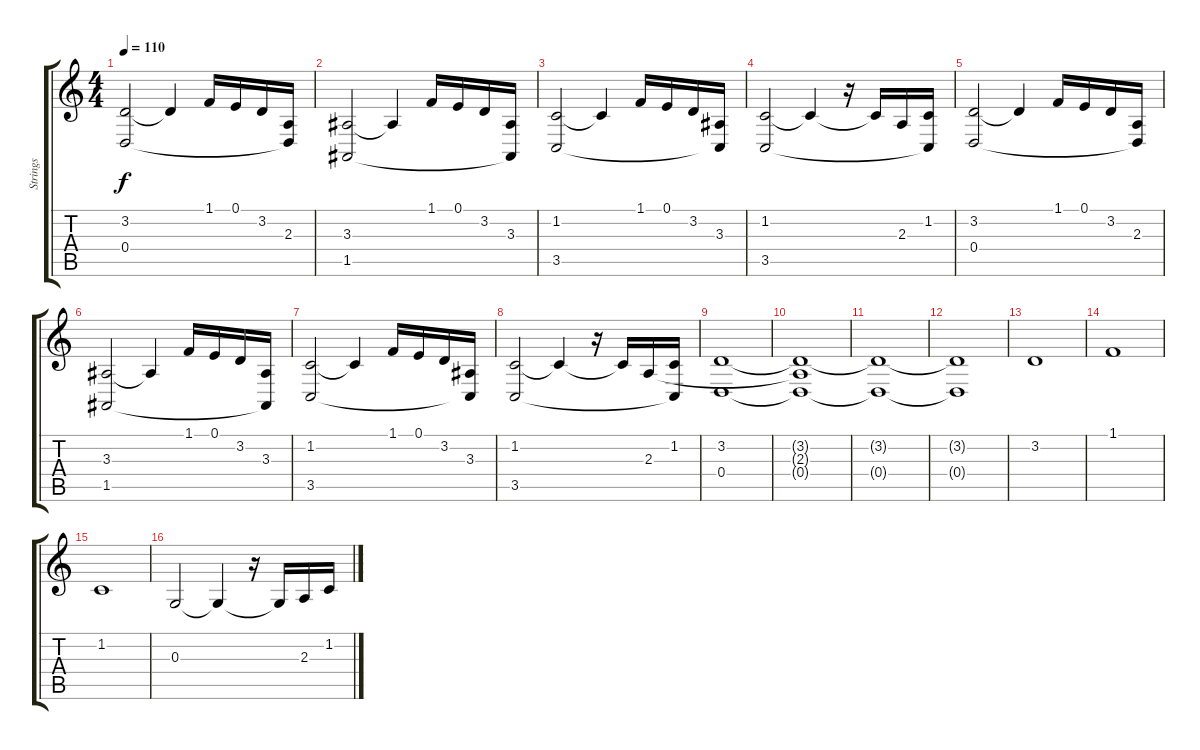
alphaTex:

\track ("Strings" "Strings") {instrument stringensemble1}
\staff {score tabs}
\tuning (E4 B3 G3 D3 A2 E2) {hide}
\ts (4 4)
\tempo 110
\clef g2
\ks c
(3.2 0.4).2{dy f} 3.2{t}.4 1.1.16 0.1.16 3.2.16 (2.3 0.4{t}).16 |
(3.3 1.5).2 3.3{t}.4 1.1.16 0.1.16 3.2.16 (3.3 1.5{t}).16 |
(1.2 3.5).2 1.2{t}.4 1.1.16 0.1.16 3.2.16 (3.3 3.5{t}).16 |
(1.2 3.5).2 1.2{t}.4 r.16 1.2{t}.16 2.3.16 (1.2 3.5{t}).16 |
(3.2 0.4).2 3.2{t}.4 1.1.16 0.1.16 3.2.16 (2.3 0.4{t}).16 |
(3.3 1.5).2 3.3{t}.4 1.1.16 0.1.16 3.2.16 (3.3 1.5{t}).16 |
(1.2 3.5).2 1.2{t}.4 1.1.16 0.1.16 3.2.16 (3.3 3.5{t}).16 |
(1.2 3.5).2 1.2{t}.4 r.16 1.2{t}.16 2.3.16 (1.2 3.5{t}).16 |
(3.2 0.4).1 |
(3.2{t} 2.3{t} 0.4{t}).1 |
(3.2{t} 0.4{t}).1 |
(3.2{t} 0.4{t}).1 |
3.2.1 |
1.1.1 |
1.2.1 |
0.3.2 0.3{t}.4 r.16 0.3{t}.16 2.3.16 1.2.16
